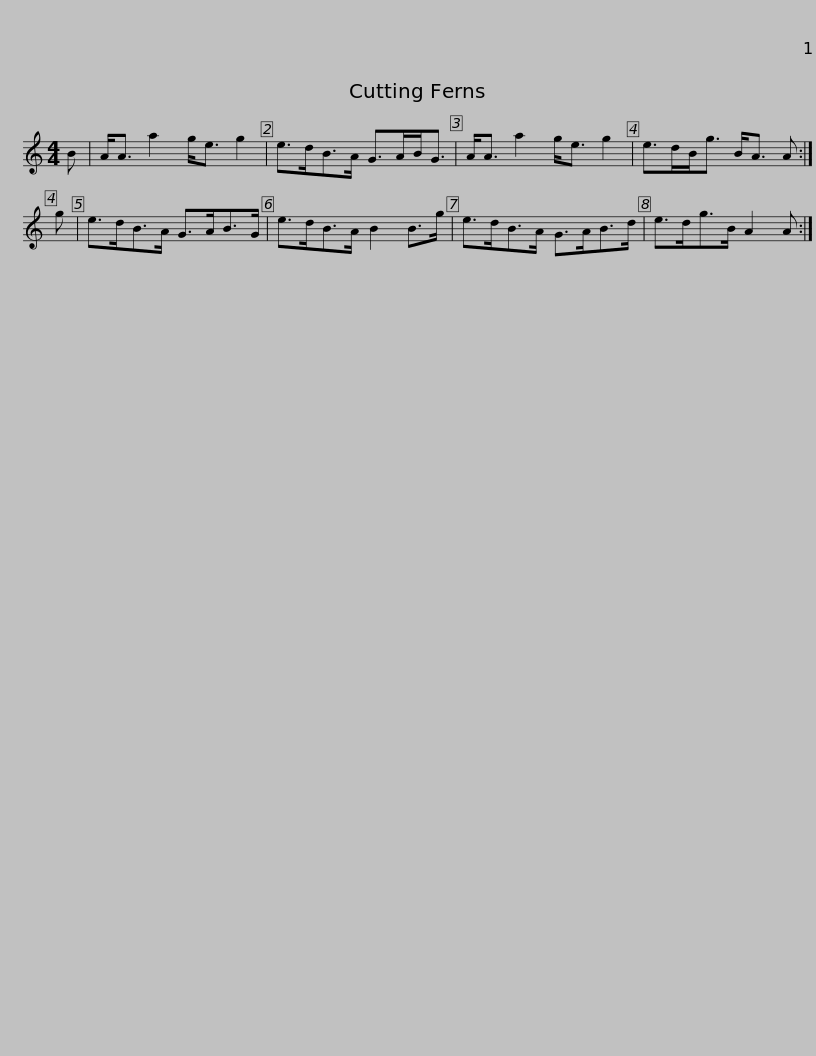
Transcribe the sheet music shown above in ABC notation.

X:1
L:1/8
M:4/4
I:linebreak $
K:C
V:1 treble
V:1
 B | A<A a2 g<e g2 | e>dB>A G>AB<G | A<A a2 g<e g2 | e>dB<g B<A A :| %5
 g |$ e>dB>A G>AB>G | e>dB>A B2 B>g | e>dB>A G>AB>d | e>dg>B A2 A :| %10
